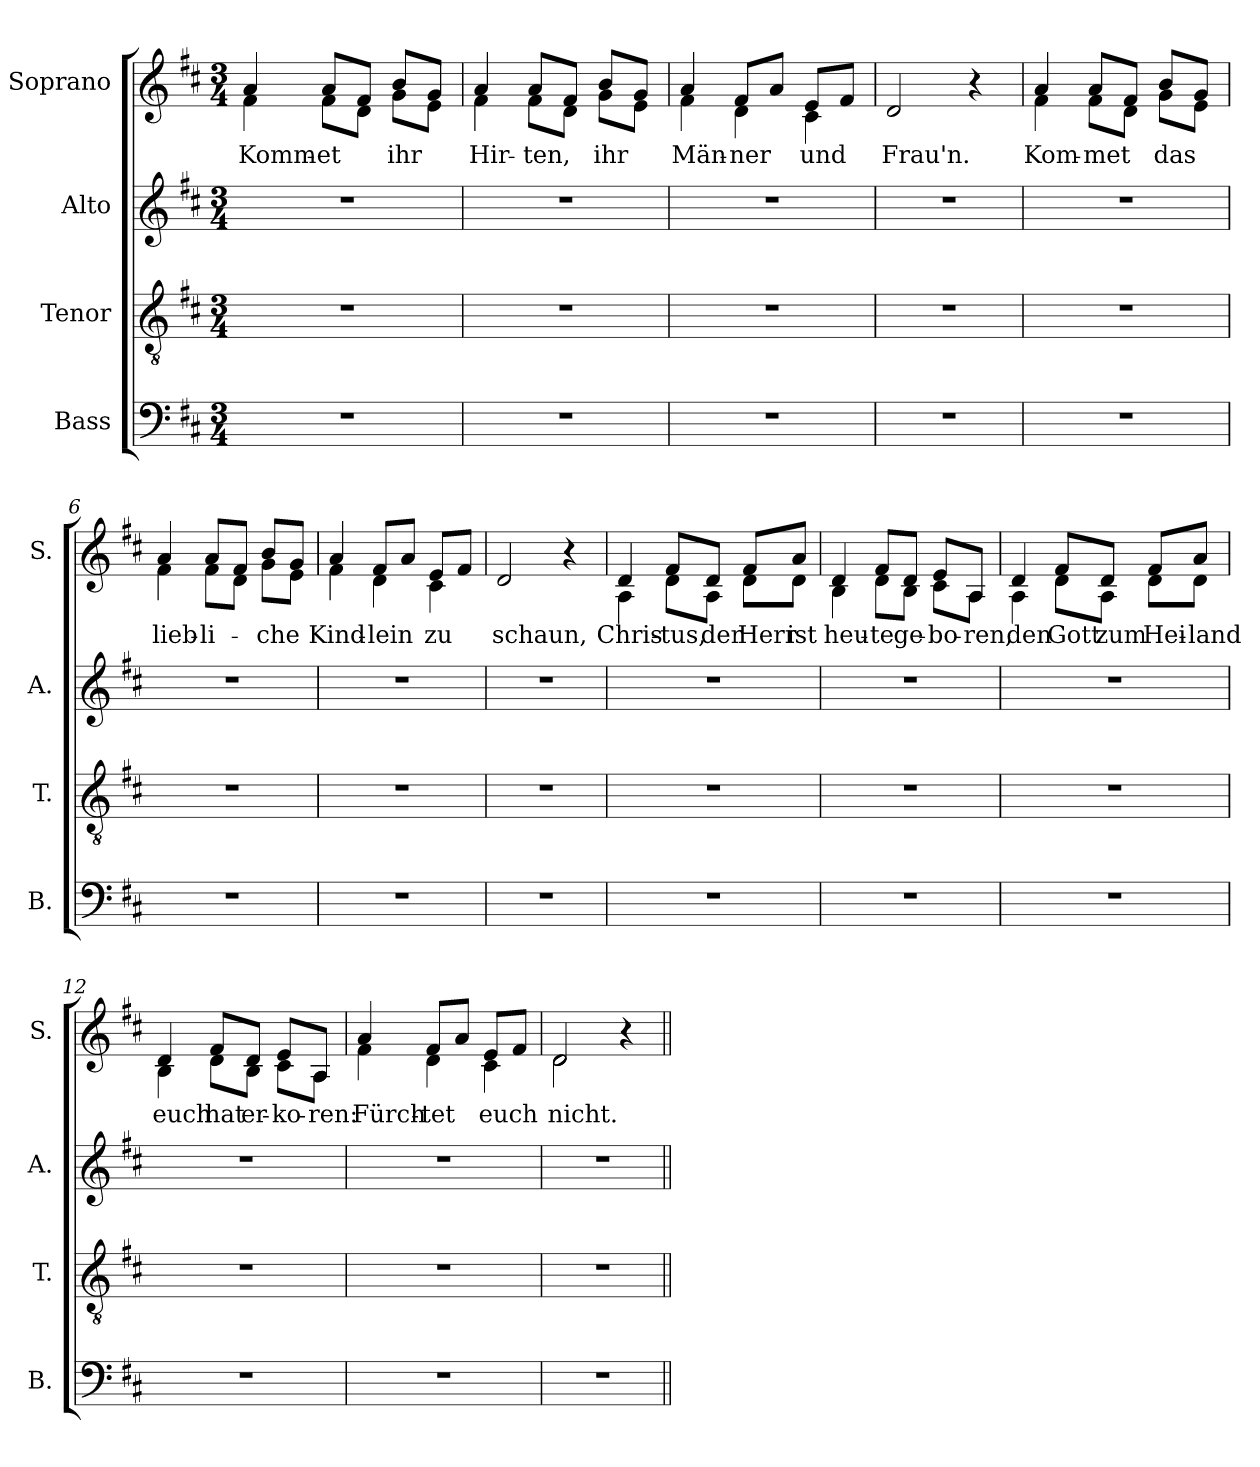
**kern	**kern	**kern	**kern	**text
*part4	*part3	*part2	*part1	*part1
*staff4	*staff3	*staff2	*staff1	*staff1
*I"Bass	*I"Tenor	*I"Alto	*I"Soprano	*
*I'B.	*I'T.	*I'A.	*I'S.	*
*clefF4	*clefGv2	*clefG2	*clefG2	*
*k[f#c#]	*k[f#c#]	*k[f#c#]	*k[f#c#]	*
*M3/4	*M3/4	*M3/4	*M3/4	*
*MM80	*MM80	*MM80	*MM80	*
=1	=1	=1	=1	=1
!	!	!	!	!LO:LY:b
*	*	*	*^	*
2.r	2.r	2.r	4a/	4f#\	Komm-
!	!	!	!	!	!LO:LY:b
.	.	.	8a/L	8f#\L	et
.	.	.	8f#/J	8d\J	.
!	!	!	!	!	!LO:LY:b
.	.	.	8b/L	8g\L	ihr
.	.	.	8g/J	8e\J	.
=2	=2	=2	=2	=2	=2
!	!	!	!	!	!LO:LY:b
2.r	2.r	2.r	4a/	4f#\	Hir-
!	!	!	!	!	!LO:LY:b
.	.	.	8a/L	8f#\L	-ten,
.	.	.	8f#/J	8d\J	.
!	!	!	!	!	!LO:LY:b
.	.	.	8b/L	8g\L	ihr
.	.	.	8g/J	8e\J	.
=3	=3	=3	=3	=3	=3
!	!	!	!	!	!LO:LY:b
2.r	2.r	2.r	4a/	4f#\	Män-
!	!	!	!	!	!LO:LY:b
.	.	.	8f#/L	4d\	-ner
.	.	.	8a/J	.	.
!	!	!	!	!	!LO:LY:b
.	.	.	8e/L	4c#\	und
.	.	.	8f#/J	.	.
*	*	*	*v	*v	*
=4	=4	=4	=4	=4
!	!	!	!	!LO:LY:b
2.r	2.r	2.r	2d/	Frau'n.
.	.	.	4r	.
=5	=5	=5	=5	=5
!	!	!	!	!LO:LY:b
*	*	*	*^	*
2.r	2.r	2.r	4a/	4f#\	Kom-
!	!	!	!	!	!LO:LY:b
.	.	.	8a/L	8f#\L	-met
.	.	.	8f#/J	8d\J	.
!	!	!	!	!	!LO:LY:b
.	.	.	8b/L	8g\L	das
.	.	.	8g/J	8e\J	.
=6	=6	=6	=6	=6	=6
!	!	!	!	!	!LO:LY:b
2.r	2.r	2.r	4a/	4f#\	lieb-
!	!	!	!	!	!LO:LY:b
.	.	.	8a/L	8f#\L	-li-
.	.	.	8f#/J	8d\J	.
!	!	!	!	!	!LO:LY:b
.	.	.	8b/L	8g\L	-che
.	.	.	8g/J	8e\J	.
!!LO:LB:g=z	!!
=7	=7	=7	=7	=7	=7
!	!	!	!	!	!LO:LY:b
2.r	2.r	2.r	4a/	4f#\	Kind-
!	!	!	!	!	!LO:LY:b
.	.	.	8f#/L	4d\	-lein
.	.	.	8a/J	.	.
!	!	!	!	!	!LO:LY:b
.	.	.	8e/L	4c#\	zu
.	.	.	8f#/J	.	.
*	*	*	*v	*v	*
=8	=8	=8	=8	=8
!	!	!	!	!LO:LY:b
2.r	2.r	2.r	2d/	schaun,
.	.	.	4r	.
=9	=9	=9	=9	=9
!	!	!	!	!LO:LY:b
*	*	*	*^	*
2.r	2.r	2.r	4d/	4A\	Chris-
!	!	!	!	!	!LO:LY:b
.	.	.	8f#/L	8d\L	-tus,
!	!	!	!	!	!LO:LY:b
.	.	.	8d/J	8A\J	der
!	!	!	!	!	!LO:LY:b
.	.	.	8f#/L	8d\L	Herr
!	!	!	!	!	!LO:LY:b
.	.	.	8a/J	8d\J	ist
=10	=10	=10	=10	=10	=10
!	!	!	!	!	!LO:LY:b
2.r	2.r	2.r	4d/	4B\	heu-
!	!	!	!	!	!LO:LY:b
.	.	.	8f#/L	8d\L	-te
!	!	!	!	!	!LO:LY:b
.	.	.	8d/J	8B\J	ge-
!	!	!	!	!	!LO:LY:b
.	.	.	8e/L	8c#\L	-bo-
!	!	!	!	!	!LO:LY:b
.	.	.	8A/J	8A\J	-ren,
=11	=11	=11	=11	=11	=11
!	!	!	!	!	!LO:LY:b
2.r	2.r	2.r	4d/	4A\	den
!	!	!	!	!	!LO:LY:b
.	.	.	8f#/L	8d\L	Gott
!	!	!	!	!	!LO:LY:b
.	.	.	8d/J	8A\J	zum
!	!	!	!	!	!LO:LY:b
.	.	.	8f#/L	8d\L	Hei-
!	!	!	!	!	!LO:LY:b
.	.	.	8a/J	8d\J	-land
!!LO:LB:g=z	!!
=12	=12	=12	=12	=12	=12
!	!	!	!	!	!LO:LY:b
2.r	2.r	2.r	4d/	4B\	euch
!	!	!	!	!	!LO:LY:b
.	.	.	8f#/L	8d\L	hat
!	!	!	!	!	!LO:LY:b
.	.	.	8d/J	8B\J	er-
!	!	!	!	!	!LO:LY:b
.	.	.	8e/L	8c#\L	-ko-
!	!	!	!	!	!LO:LY:b
.	.	.	8A/J	8A\J	-ren:
=13	=13	=13	=13	=13	=13
!	!	!	!	!	!LO:LY:b
2.r	2.r	2.r	4a/	4f#\	Fürch-
!	!	!	!	!	!LO:LY:b
.	.	.	8f#/L	4d\	-tet
.	.	.	8a/J	.	.
!	!	!	!	!	!LO:LY:b
.	.	.	8e/L	4c#\	euch
.	.	.	8f#/J	.	.
=14	=14	=14	=14	=14	=14
!	!	!	!	!	!LO:LY:b
2.r	2.r	2.r	2d/	2d\	nicht.
.	.	.	4r	4ryy	.
*	*	*	*v	*v	*
=||	=||	=||	=||	=||
*-	*-	*-	*-	*-
